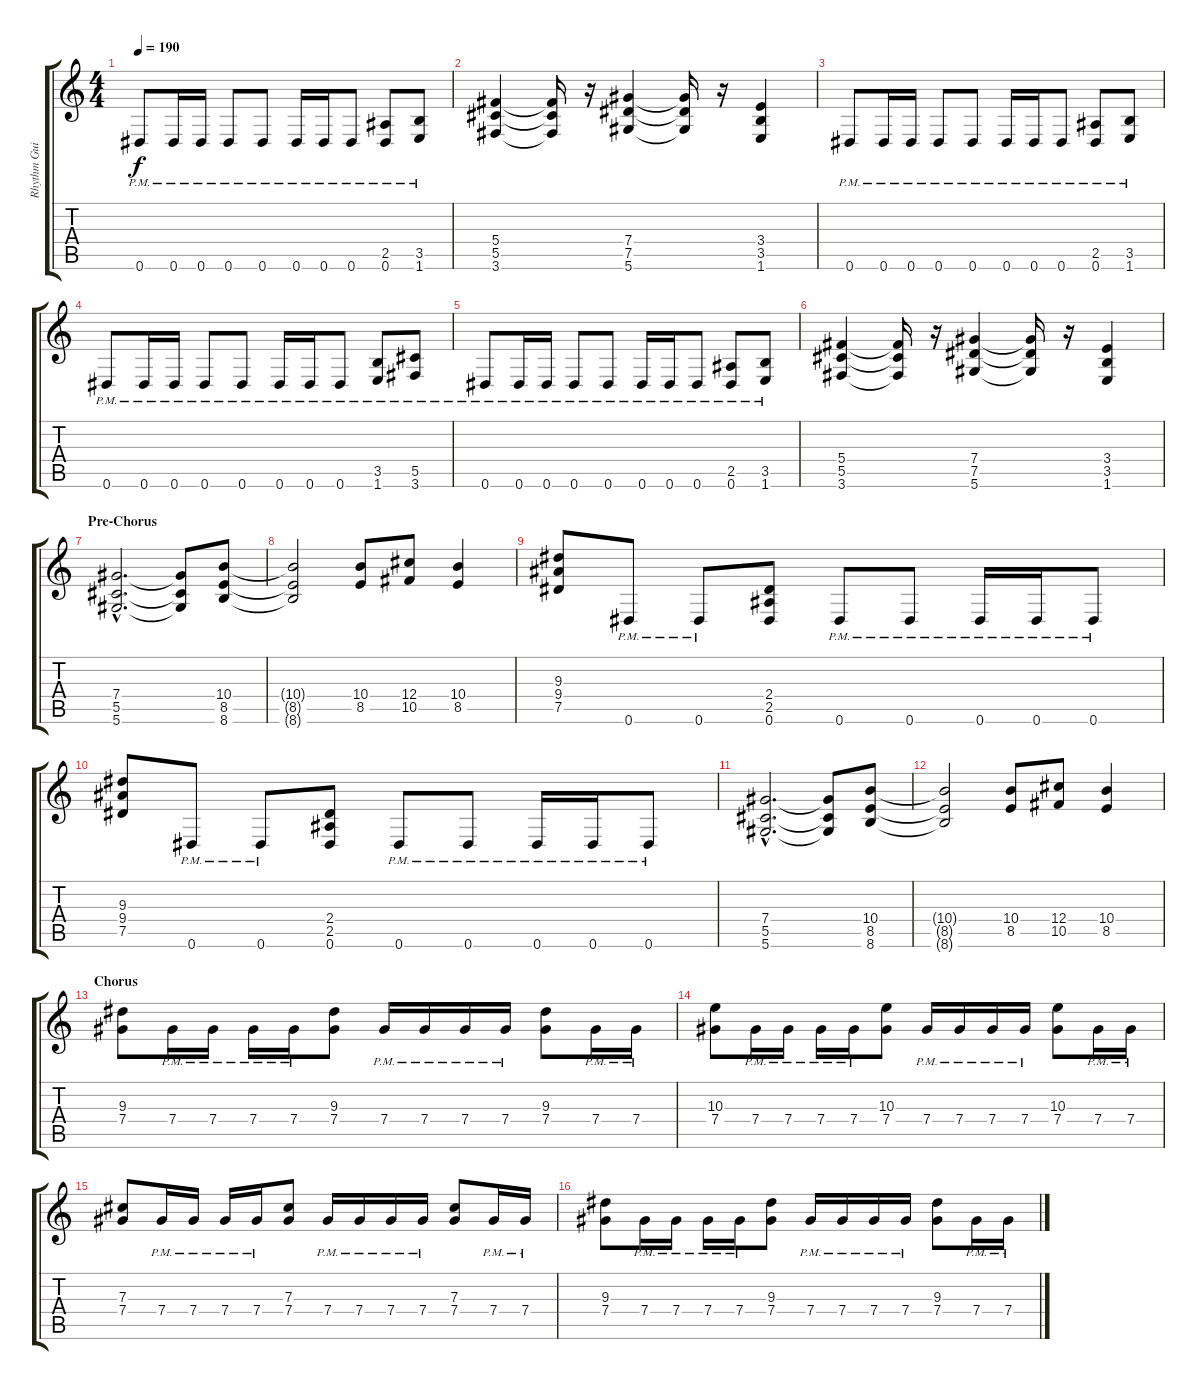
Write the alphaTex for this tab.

\track ("Rhythm Guitar" "Rhythm Gui") {instrument distortionguitar}
\staff {score tabs}
\tuning (Eb4 Bb3 Gb3 Db3 Ab2 Eb2) {hide}
\ts (4 4)
\tempo 190
\clef g2
\ks c
0.6{pm}.8{dy f} 0.6{pm}.16 0.6{pm}.16 0.6{pm}.8 0.6{pm}.8 0.6{pm}.16 0.6{pm}.16 0.6{pm}.8 (2.5{pm} 0.6{pm}).8 (3.5{pm} 1.6{pm}).8 |
(5.4 5.5 3.6).4 (5.4{t} 5.5{t} 3.6{t}).16 r.16 (7.4 7.5 5.6).4 (7.4{t} 7.5{t} 5.6{t}).16 r.16 (3.4 3.5 1.6).4 |
0.6{pm}.8 0.6{pm}.16 0.6{pm}.16 0.6{pm}.8 0.6{pm}.8 0.6{pm}.16 0.6{pm}.16 0.6{pm}.8 (2.5{pm} 0.6{pm}).8 (3.5{pm} 1.6{pm}).8 |
0.6{pm}.8 0.6{pm}.16 0.6{pm}.16 0.6{pm}.8 0.6{pm}.8 0.6{pm}.16 0.6{pm}.16 0.6{pm}.8 (3.5{pm} 1.6{pm}).8 (5.5{pm} 3.6{pm}).8 |
0.6{pm}.8 0.6{pm}.16 0.6{pm}.16 0.6{pm}.8 0.6{pm}.8 0.6{pm}.16 0.6{pm}.16 0.6{pm}.8 (2.5{pm} 0.6{pm}).8 (3.5{pm} 1.6{pm}).8 |
(5.4 5.5 3.6).4 (5.4{t} 5.5{t} 3.6{t}).16 r.16 (7.4 7.5 5.6).4 (7.4{t} 7.5{t} 5.6{t}).16 r.16 (3.4 3.5 1.6).4 |
\section ("" "Pre-Chorus")
(7.4{hac} 5.5{hac} 5.6{hac}).2{d} (7.4{t} 5.5{t} 5.6{t}).8 (10.4 8.5 8.6).8 |
(10.4{t} 8.5{t} 8.6{t}).2 (10.4 8.5).8 (12.4 10.5).8 (10.4 8.5).4 |
(9.3 9.4 7.5).8 0.6{pm}.8 0.6{pm}.8 (2.4 2.5 0.6).8 0.6{pm}.8 0.6{pm}.8 0.6{pm}.16 0.6{pm}.16 0.6{pm}.8 |
(9.3 9.4 7.5).8 0.6{pm}.8 0.6{pm}.8 (2.4 2.5 0.6).8 0.6{pm}.8 0.6{pm}.8 0.6{pm}.16 0.6{pm}.16 0.6{pm}.8 |
(7.4{hac} 5.5{hac} 5.6{hac}).2{d} (7.4{t} 5.5{t} 5.6{t}).8 (10.4 8.5 8.6).8 |
(10.4{t} 8.5{t} 8.6{t}).2 (10.4 8.5).8 (12.4 10.5).8 (10.4 8.5).4 |
\section ("" "Chorus")
(9.3 7.4).8 7.4{pm}.16 7.4{pm}.16 7.4{pm}.16 7.4{pm}.16 (9.3 7.4).8 7.4{pm}.16 7.4{pm}.16 7.4{pm}.16 7.4{pm}.16 (9.3 7.4).8 7.4{pm}.16 7.4{pm}.16 |
(10.3 7.4).8 7.4{pm}.16 7.4{pm}.16 7.4{pm}.16 7.4{pm}.16 (10.3 7.4).8 7.4{pm}.16 7.4{pm}.16 7.4{pm}.16 7.4{pm}.16 (10.3 7.4).8 7.4{pm}.16 7.4{pm}.16 |
(7.3 7.4).8 7.4{pm}.16 7.4{pm}.16 7.4{pm}.16 7.4{pm}.16 (7.3 7.4).8 7.4{pm}.16 7.4{pm}.16 7.4{pm}.16 7.4{pm}.16 (7.3 7.4).8 7.4{pm}.16 7.4{pm}.16 |
(9.3 7.4).8 7.4{pm}.16 7.4{pm}.16 7.4{pm}.16 7.4{pm}.16 (9.3 7.4).8 7.4{pm}.16 7.4{pm}.16 7.4{pm}.16 7.4{pm}.16 (9.3 7.4).8 7.4{pm}.16 7.4{pm}.16
